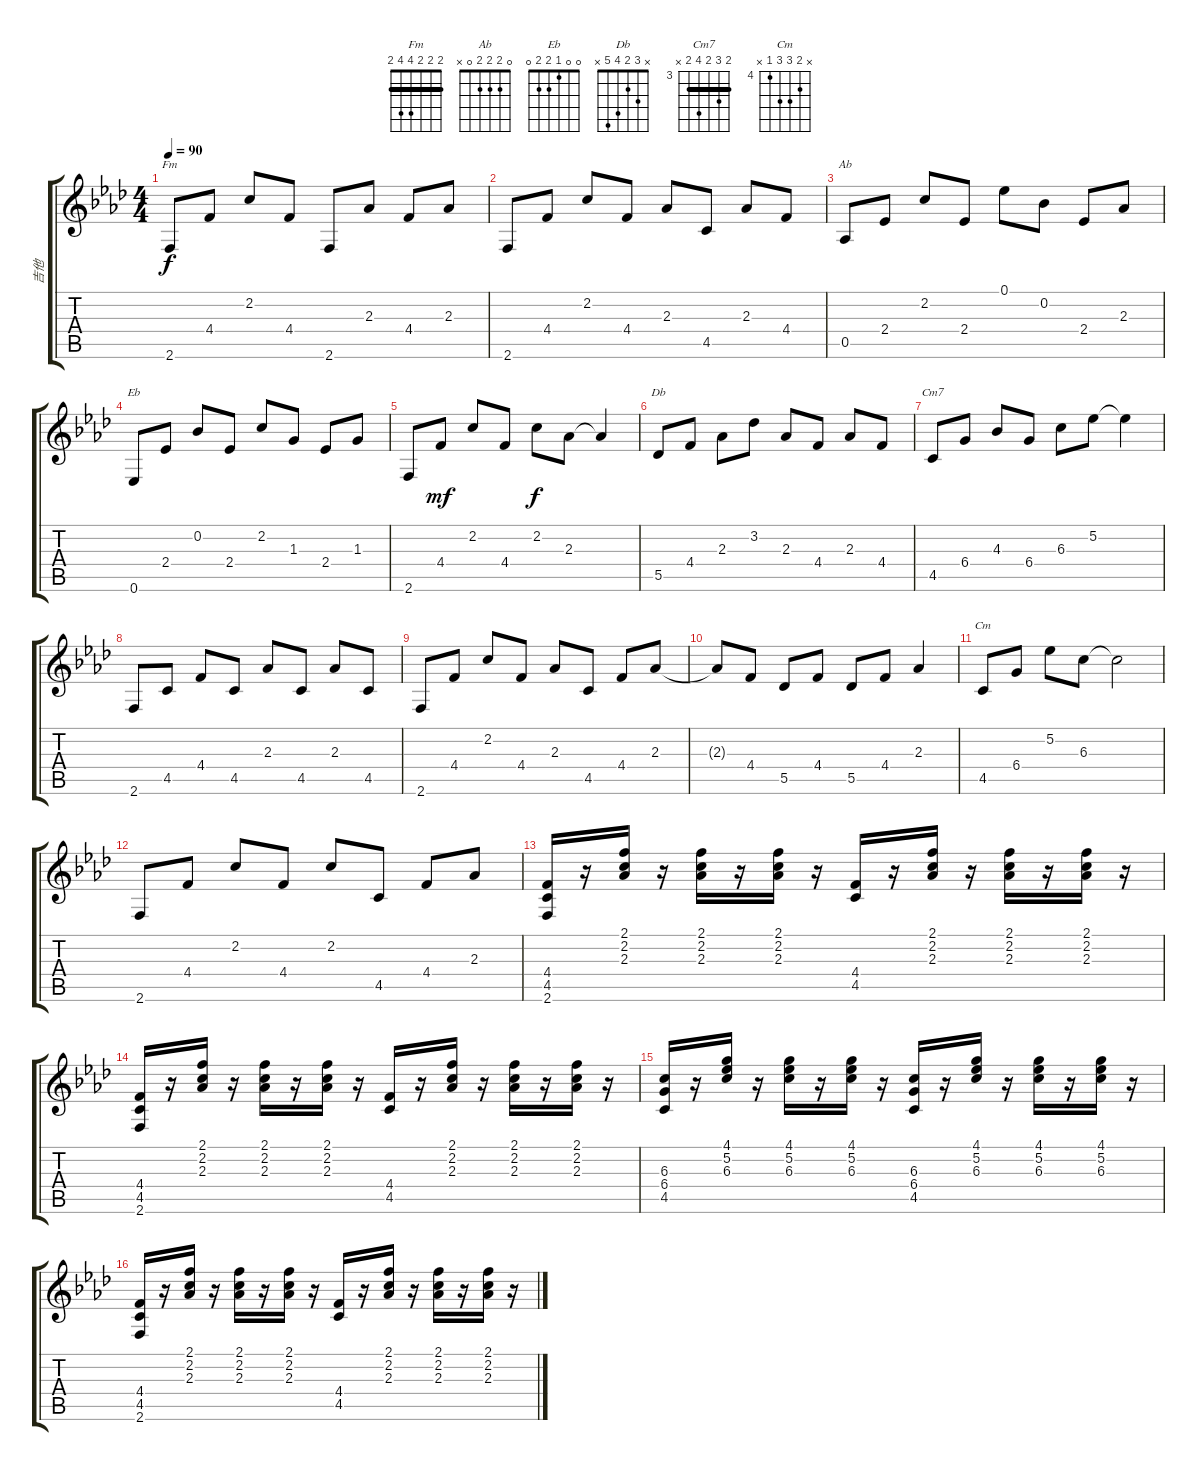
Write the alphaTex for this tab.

\track ("吉他" "吉他") {instrument acousticguitarsteel}
\staff {score tabs}
\tuning (Eb4 Bb3 Gb3 Db3 Ab2 Eb2) {hide}
\chord ("Fm" 2 2 2 4 4 2) {barre 2}
\chord ("Ab" 0 2 2 2 0 x)
\chord ("Eb" 0 0 1 2 2 0)
\chord ("Db" x 3 2 4 5 x)
\chord ("Cm7" 4 5 4 6 4 x) {firstfret 3 barre 4}
\chord ("Cm" x 5 6 6 4 x) {firstfret 4}
\ts (4 4)
\tempo 90
\clef g2
\ks ab
2.6.8{ch "Fm" dy f} 4.4.8 2.2.8 4.4.8 2.6.8 2.3.8 4.4.8 2.3.8 |
2.6.8 4.4.8 2.2.8 4.4.8 2.3.8 4.5.8 2.3.8 4.4.8 |
0.5.8{ch "Ab"} 2.4.8 2.2.8 2.4.8 0.1.8 0.2.8 2.4.8 2.3.8 |
0.6.8{ch "Eb"} 2.4.8 0.2.8 2.4.8 2.2.8 1.3.8 2.4.8 1.3.8 |
2.6.8 4.4.8{dy mf} 2.2.8 4.4.8 2.2.8{dy f} 2.3.8 2.3{t}.4 |
5.5.8{ch "Db"} 4.4.8 2.3.8 3.2.8 2.3.8 4.4.8 2.3.8 4.4.8 |
4.5.8{ch "Cm7"} 6.4.8 4.3.8 6.4.8 6.3.8 5.2.8 5.2{t}.4 |
2.6.8 4.5.8 4.4.8 4.5.8 2.3.8 4.5.8 2.3.8 4.5.8 |
2.6.8 4.4.8 2.2.8 4.4.8 2.3.8 4.5.8 4.4.8 2.3.8 |
2.3{t}.8 4.4.8 5.5.8 4.4.8 5.5.8 4.4.8 2.3.4 |
4.5.8{ch "Cm"} 6.4.8 5.2.8 6.3.8 6.3{t}.2 |
2.6.8 4.4.8 2.2.8 4.4.8 2.2.8 4.5.8 4.4.8 2.3.8 |
(4.4 4.5 2.6).16{volume 2 instrument electricguitarclean} r.16 (2.1 2.2 2.3).16 r.16 (2.1 2.2 2.3).16 r.16 (2.1 2.2 2.3).16 r.16 (4.4 4.5).16 r.16 (2.1 2.2 2.3).16 r.16 (2.1 2.2 2.3).16 r.16 (2.1 2.2 2.3).16 r.16 |
(4.4 4.5 2.6).16 r.16 (2.1 2.2 2.3).16 r.16 (2.1 2.2 2.3).16 r.16 (2.1 2.2 2.3).16 r.16 (4.4 4.5).16 r.16 (2.1 2.2 2.3).16 r.16 (2.1 2.2 2.3).16 r.16 (2.1 2.2 2.3).16 r.16 |
(6.3 6.4 4.5).16 r.16 (4.1 5.2 6.3).16 r.16 (4.1 5.2 6.3).16 r.16 (4.1 5.2 6.3).16 r.16 (6.3 6.4 4.5).16 r.16 (4.1 5.2 6.3).16 r.16 (4.1 5.2 6.3).16 r.16 (4.1 5.2 6.3).16 r.16 |
(4.4 4.5 2.6).16 r.16 (2.1 2.2 2.3).16 r.16 (2.1 2.2 2.3).16 r.16 (2.1 2.2 2.3).16 r.16 (4.4 4.5).16 r.16 (2.1 2.2 2.3).16 r.16 (2.1 2.2 2.3).16 r.16 (2.1 2.2 2.3).16 r.16
